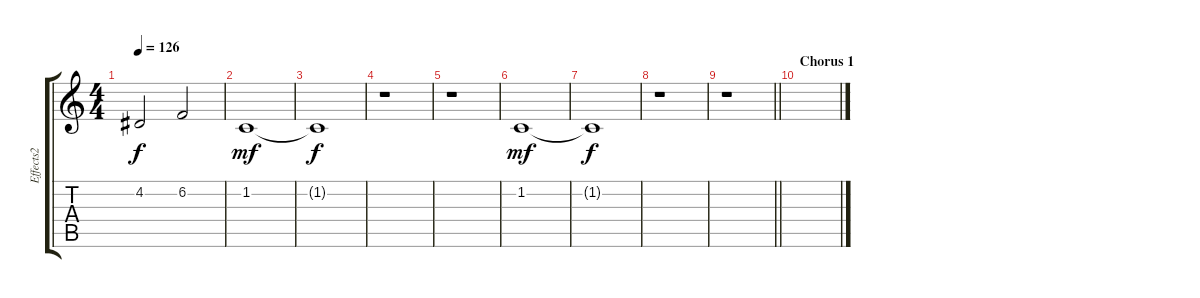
\track ("Effects2" "Effects2") {instrument bagpipe}
\staff {score tabs}
\tuning (E4 B3 G3 D3 A2 E2) {hide}
\ts (4 4)
\tempo 126
\clef g2
\ks c
4.2.2{dy f} 6.2.2 |
1.2.1{dy mf} |
1.2{t}.1{dy f} |
r.1 |
r.1 |
1.2.1{dy mf} |
1.2{t}.1{dy f} |
r.1 |
\barLineRight lightlight
r.1 |
\section ("" "Chorus 1")
